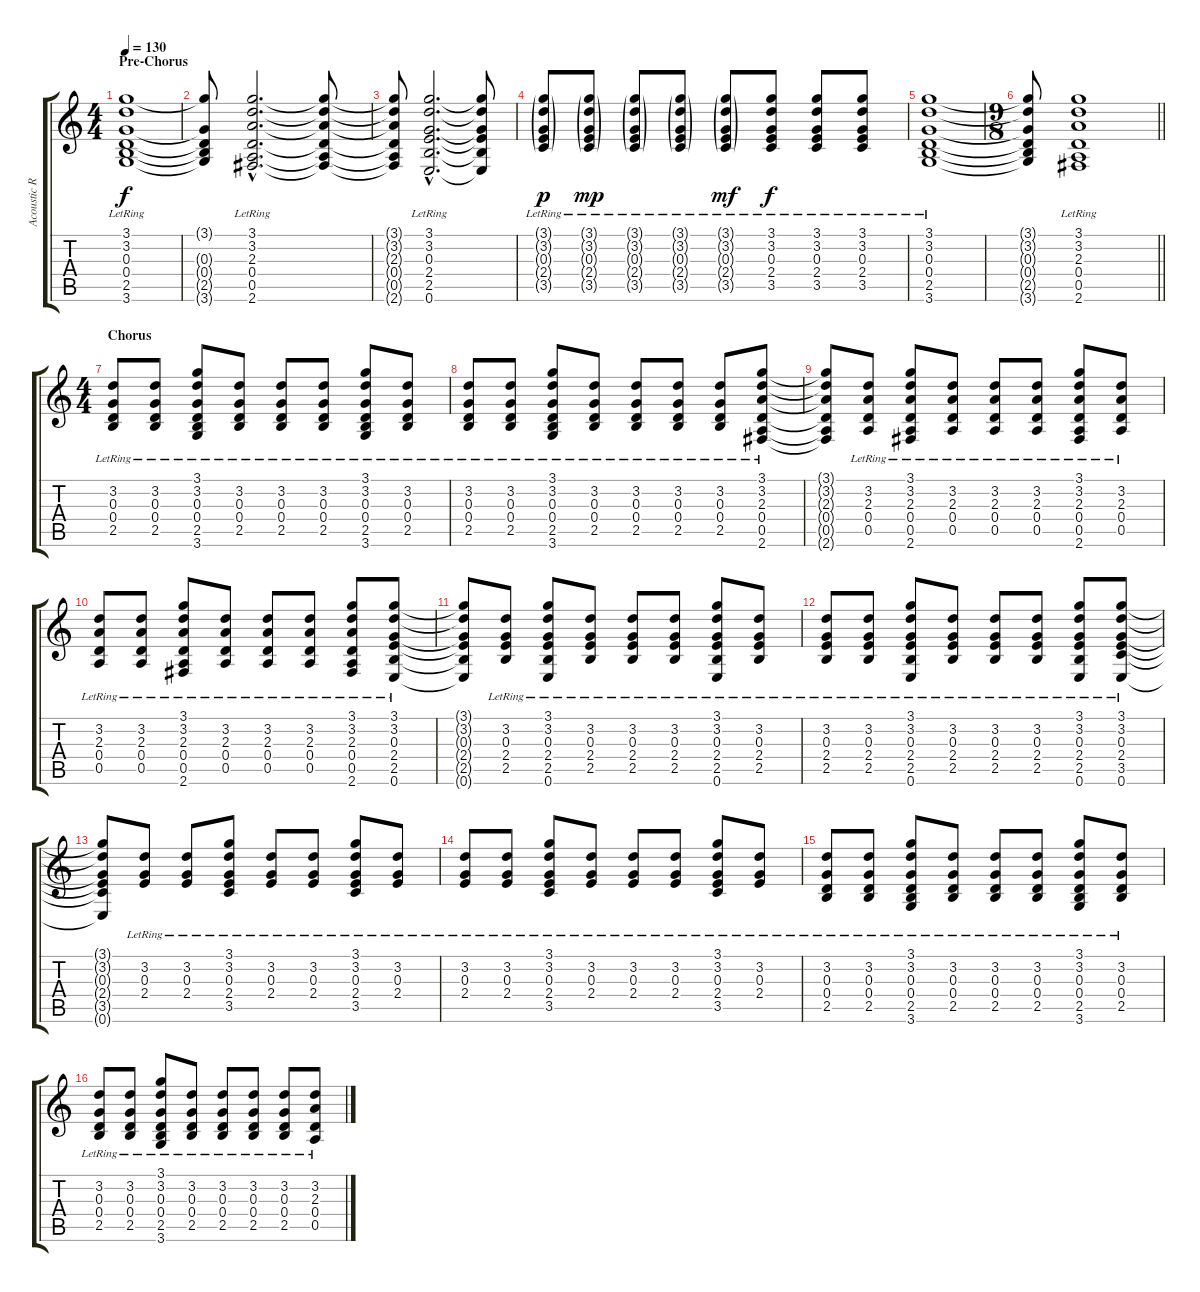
\track ("Acoustic Rhythm" "Acoustic R") {instrument acousticguitarsteel}
\staff {score tabs}
\tuning (E4 B3 G3 D3 A2 E2) {hide}
\ts (4 4)
\section ("" "Pre-Chorus")
\tempo 130
\clef g2
\ks c
(3.1{lr} 3.2{lr} 0.3{lr} 0.4{lr} 2.5{lr} 3.6{lr}).1{dy f} |
(3.1{t} 0.3{t} 0.4{t} 2.5{t} 3.6{t}).8 (3.1{hac lr} 3.2{hac lr} 2.3{hac lr} 0.4{hac lr} 0.5{hac lr} 2.6{hac lr}).2{d} (3.1{t} 3.2{t} 2.3{t} 0.4{t} 0.5{t} 2.6{t}).8 |
(3.1{t} 3.2{t} 2.3{t} 0.4{t} 0.5{t} 2.6{t}).8 (3.1{hac lr} 3.2{hac lr} 0.3{hac lr} 2.4{hac lr} 2.5{hac lr} 0.6{hac lr}).2{d} (3.1{t} 3.2{t} 0.3{t} 2.4{t} 2.5{t} 0.6{t}).8 |
(3.1{g lr} 3.2{g lr} 0.3{g lr} 2.4{g lr} 3.5{g lr}).8{dy p} (3.1{g lr} 3.2{g lr} 0.3{g lr} 2.4{g lr} 3.5{g lr}).8{dy mp} (3.1{g lr} 3.2{g lr} 0.3{g lr} 2.4{g lr} 3.5{g lr}).8 (3.1{g lr} 3.2{g lr} 0.3{g lr} 2.4{g lr} 3.5{g lr}).8 (3.1{g lr} 3.2{g lr} 0.3{g lr} 2.4{g lr} 3.5{g lr}).8{dy mf} (3.1{lr} 3.2{lr} 0.3{lr} 2.4{lr} 3.5{lr}).8{dy f} (3.1{lr} 3.2{lr} 0.3{lr} 2.4{lr} 3.5{lr}).8 (3.1{lr} 3.2{lr} 0.3{lr} 2.4{lr} 3.5{lr}).8 |
(3.1{lr} 3.2{lr} 0.3{lr} 0.4{lr} 2.5{lr} 3.6{lr}).1 |
\ts (9 8)
\barLineRight lightlight
(3.1{t} 3.2{t} 0.3{t} 0.4{t} 2.5{t} 3.6{t}).8 (3.1{lr} 3.2{lr} 2.3{lr} 0.4{lr} 0.5{lr} 2.6{lr}).1 |
\ts (4 4)
\section ("" "Chorus")
(3.2{lr} 0.3{lr} 0.4{lr} 2.5{lr}).8 (3.2{lr} 0.3{lr} 0.4{lr} 2.5{lr}).8 (3.1{lr} 3.2{lr} 0.3{lr} 0.4{lr} 2.5{lr} 3.6{lr}).8 (3.2{lr} 0.3{lr} 0.4{lr} 2.5{lr}).8 (3.2{lr} 0.3{lr} 0.4{lr} 2.5{lr}).8 (3.2{lr} 0.3{lr} 0.4{lr} 2.5{lr}).8 (3.1{lr} 3.2{lr} 0.3{lr} 0.4{lr} 2.5{lr} 3.6{lr}).8 (3.2{lr} 0.3{lr} 0.4{lr} 2.5{lr}).8 |
(3.2{lr} 0.3{lr} 0.4{lr} 2.5{lr}).8 (3.2{lr} 0.3{lr} 0.4{lr} 2.5{lr}).8 (3.1{lr} 3.2{lr} 0.3{lr} 0.4{lr} 2.5{lr} 3.6{lr}).8 (3.2{lr} 0.3{lr} 0.4{lr} 2.5{lr}).8 (3.2{lr} 0.3{lr} 0.4{lr} 2.5{lr}).8 (3.2{lr} 0.3{lr} 0.4{lr} 2.5{lr}).8 (3.2{lr} 0.3{lr} 0.4{lr} 2.5{lr}).8 (3.1{lr} 3.2{lr} 2.3{lr} 0.4{lr} 0.5{lr} 2.6{lr}).8 |
(3.1{t} 3.2{t} 2.3{t} 0.4{t} 0.5{t} 2.6{t}).8 (3.2{lr} 2.3{lr} 0.4{lr} 0.5{lr}).8 (3.1{lr} 3.2{lr} 2.3{lr} 0.4{lr} 0.5{lr} 2.6{lr}).8 (3.2{lr} 2.3{lr} 0.4{lr} 0.5{lr}).8 (3.2{lr} 2.3{lr} 0.4{lr} 0.5{lr}).8 (3.2{lr} 2.3{lr} 0.4{lr} 0.5{lr}).8 (3.1{lr} 3.2{lr} 2.3{lr} 0.4{lr} 0.5{lr} 2.6{lr}).8 (3.2{lr} 2.3{lr} 0.4{lr} 0.5{lr}).8 |
(3.2{lr} 2.3{lr} 0.4{lr} 0.5{lr}).8 (3.2{lr} 2.3{lr} 0.4{lr} 0.5{lr}).8 (3.1{lr} 3.2{lr} 2.3{lr} 0.4{lr} 0.5{lr} 2.6{lr}).8 (3.2{lr} 2.3{lr} 0.4{lr} 0.5{lr}).8 (3.2{lr} 2.3{lr} 0.4{lr} 0.5{lr}).8 (3.2{lr} 2.3{lr} 0.4{lr} 0.5{lr}).8 (3.1{lr} 3.2{lr} 2.3{lr} 0.4{lr} 0.5{lr} 2.6{lr}).8 (3.1{lr} 3.2{lr} 0.3{lr} 2.4{lr} 2.5{lr} 0.6{lr}).8 |
(3.1{t} 3.2{t} 0.3{t} 2.4{t} 2.5{t} 0.6{t}).8 (3.2{lr} 0.3{lr} 2.4{lr} 2.5{lr}).8 (3.1{lr} 3.2{lr} 0.3{lr} 2.4{lr} 2.5{lr} 0.6{lr}).8 (3.2{lr} 0.3{lr} 2.4{lr} 2.5{lr}).8 (3.2{lr} 0.3{lr} 2.4{lr} 2.5{lr}).8 (3.2{lr} 0.3{lr} 2.4{lr} 2.5{lr}).8 (3.1{lr} 3.2{lr} 0.3{lr} 2.4{lr} 2.5{lr} 0.6{lr}).8 (3.2{lr} 0.3{lr} 2.4{lr} 2.5{lr}).8 |
(3.2{lr} 0.3{lr} 2.4{lr} 2.5{lr}).8 (3.2{lr} 0.3{lr} 2.4{lr} 2.5{lr}).8 (3.1{lr} 3.2{lr} 0.3{lr} 2.4{lr} 2.5{lr} 0.6{lr}).8 (3.2{lr} 0.3{lr} 2.4{lr} 2.5{lr}).8 (3.2{lr} 0.3{lr} 2.4{lr} 2.5{lr}).8 (3.2{lr} 0.3{lr} 2.4{lr} 2.5{lr}).8 (3.1{lr} 3.2{lr} 0.3{lr} 2.4{lr} 2.5{lr} 0.6{lr}).8 (3.1{lr} 3.2{lr} 0.3{lr} 2.4{lr} 3.5{lr} 0.6{lr}).8 |
(3.1{t} 3.2{t} 0.3{t} 2.4{t} 3.5{t} 0.6{t}).8 (3.2{lr} 0.3{lr} 2.4{lr}).8 (3.2{lr} 0.3{lr} 2.4{lr}).8 (3.1{lr} 3.2{lr} 0.3{lr} 2.4{lr} 3.5{lr}).8 (3.2{lr} 0.3{lr} 2.4{lr}).8 (3.2{lr} 0.3{lr} 2.4{lr}).8 (3.1{lr} 3.2{lr} 0.3{lr} 2.4{lr} 3.5{lr}).8 (3.2{lr} 0.3{lr} 2.4{lr}).8 |
(3.2{lr} 0.3{lr} 2.4{lr}).8 (3.2{lr} 0.3{lr} 2.4{lr}).8 (3.1{lr} 3.2{lr} 0.3{lr} 2.4{lr} 3.5{lr}).8 (3.2{lr} 0.3{lr} 2.4{lr}).8 (3.2{lr} 0.3{lr} 2.4{lr}).8 (3.2{lr} 0.3{lr} 2.4{lr}).8 (3.1{lr} 3.2{lr} 0.3{lr} 2.4{lr} 3.5{lr}).8 (3.2{lr} 0.3{lr} 2.4{lr}).8 |
(3.2{lr} 0.3{lr} 0.4{lr} 2.5{lr}).8 (3.2{lr} 0.3{lr} 0.4{lr} 2.5{lr}).8 (3.1{lr} 3.2{lr} 0.3{lr} 0.4{lr} 2.5{lr} 3.6{lr}).8 (3.2{lr} 0.3{lr} 0.4{lr} 2.5{lr}).8 (3.2{lr} 0.3{lr} 0.4{lr} 2.5{lr}).8 (3.2{lr} 0.3{lr} 0.4{lr} 2.5{lr}).8 (3.1{lr} 3.2{lr} 0.3{lr} 0.4{lr} 2.5{lr} 3.6{lr}).8 (3.2{lr} 0.3{lr} 0.4{lr} 2.5{lr}).8 |
(3.2{lr} 0.3{lr} 0.4{lr} 2.5{lr}).8 (3.2{lr} 0.3{lr} 0.4{lr} 2.5{lr}).8 (3.1{lr} 3.2{lr} 0.3{lr} 0.4{lr} 2.5{lr} 3.6{lr}).8 (3.2{lr} 0.3{lr} 0.4{lr} 2.5{lr}).8 (3.2{lr} 0.3{lr} 0.4{lr} 2.5{lr}).8 (3.2{lr} 0.3{lr} 0.4{lr} 2.5{lr}).8 (3.2{lr} 0.3{lr} 0.4{lr} 2.5{lr}).8 (3.2{lr} 2.3{lr} 0.4{lr} 0.5{lr}).8
